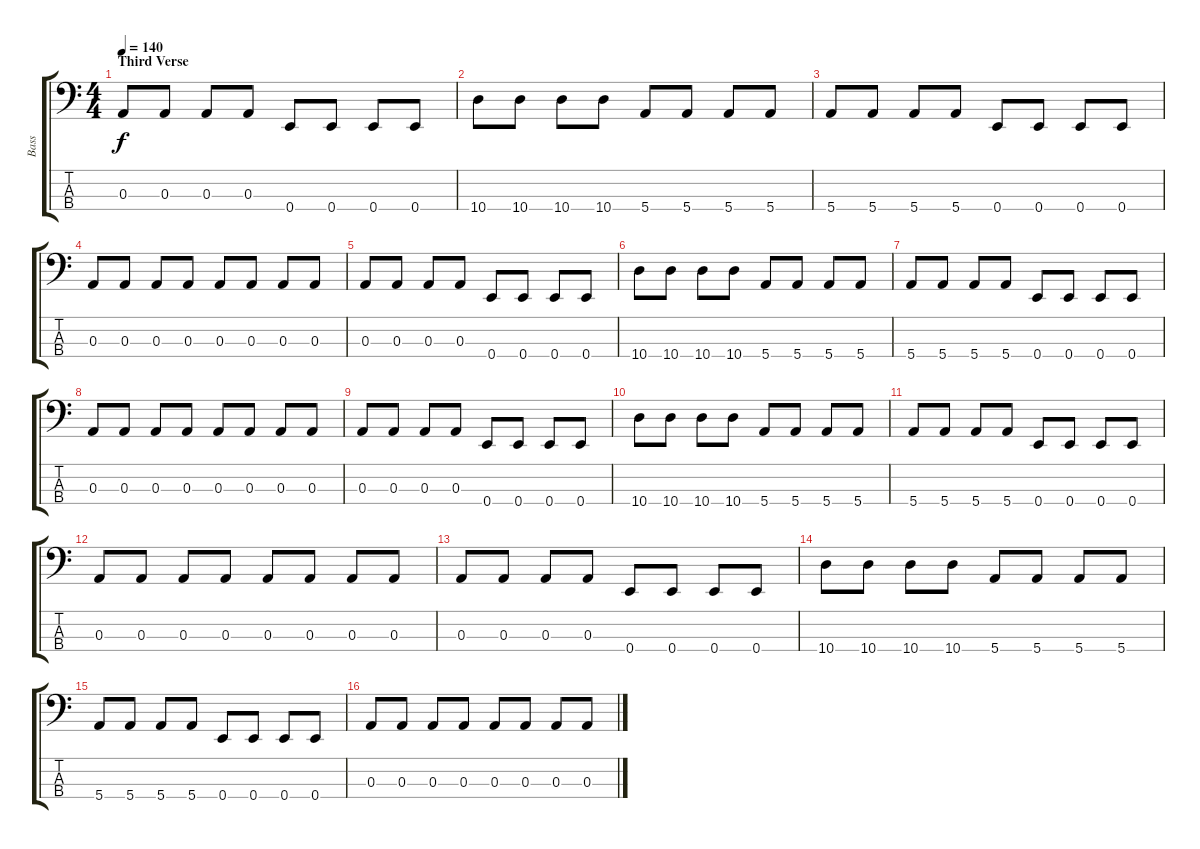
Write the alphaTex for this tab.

\track ("Bass" "Bass") {instrument electricbassfinger}
\staff {score tabs}
\tuning (G2 D2 A1 E1) {hide}
\ts (4 4)
\section ("" "Third Verse")
\tempo 140
\clef f4
\ks c
0.3.8{dy f} 0.3.8 0.3.8 0.3.8 0.4.8 0.4.8 0.4.8 0.4.8 |
10.4.8 10.4.8 10.4.8 10.4.8 5.4.8 5.4.8 5.4.8 5.4.8 |
5.4.8 5.4.8 5.4.8 5.4.8 0.4.8 0.4.8 0.4.8 0.4.8 |
0.3.8 0.3.8 0.3.8 0.3.8 0.3.8 0.3.8 0.3.8 0.3.8 |
0.3.8 0.3.8 0.3.8 0.3.8 0.4.8 0.4.8 0.4.8 0.4.8 |
10.4.8 10.4.8 10.4.8 10.4.8 5.4.8 5.4.8 5.4.8 5.4.8 |
5.4.8 5.4.8 5.4.8 5.4.8 0.4.8 0.4.8 0.4.8 0.4.8 |
0.3.8 0.3.8 0.3.8 0.3.8 0.3.8 0.3.8 0.3.8 0.3.8 |
0.3.8 0.3.8 0.3.8 0.3.8 0.4.8 0.4.8 0.4.8 0.4.8 |
10.4.8 10.4.8 10.4.8 10.4.8 5.4.8 5.4.8 5.4.8 5.4.8 |
5.4.8 5.4.8 5.4.8 5.4.8 0.4.8 0.4.8 0.4.8 0.4.8 |
0.3.8 0.3.8 0.3.8 0.3.8 0.3.8 0.3.8 0.3.8 0.3.8 |
0.3.8 0.3.8 0.3.8 0.3.8 0.4.8 0.4.8 0.4.8 0.4.8 |
10.4.8 10.4.8 10.4.8 10.4.8 5.4.8 5.4.8 5.4.8 5.4.8 |
5.4.8 5.4.8 5.4.8 5.4.8 0.4.8 0.4.8 0.4.8 0.4.8 |
0.3.8 0.3.8 0.3.8 0.3.8 0.3.8 0.3.8 0.3.8 0.3.8
